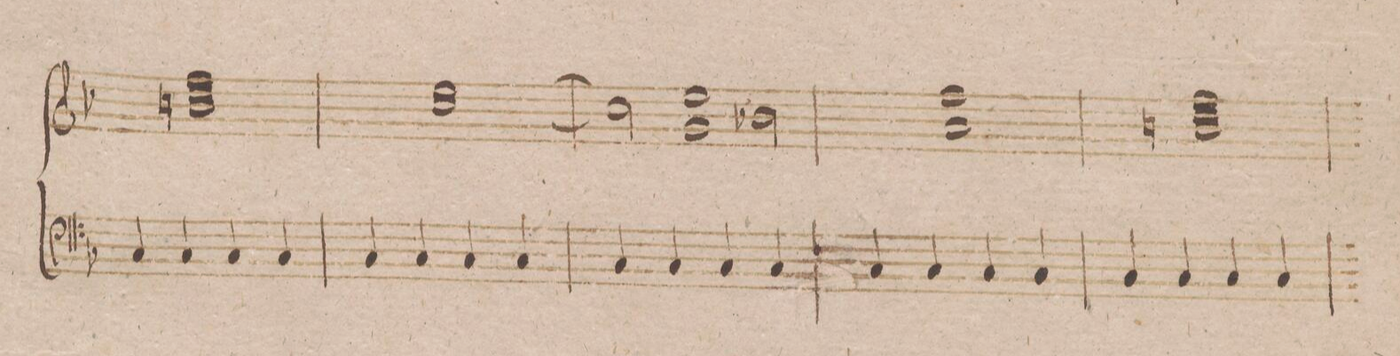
**kern
*I"Organo.
*clefF4
*k[b-]
*met(c)
*M4/4
4C/
4C/
4C/
4C/
=187
4C/
4C/
4C/
4C/
=188
4C/
4C/
4C/
4C/
=189
4C/
4C/
4C/
4C/
=190
4C/
4C/
4C/
4C/
=191
*-
